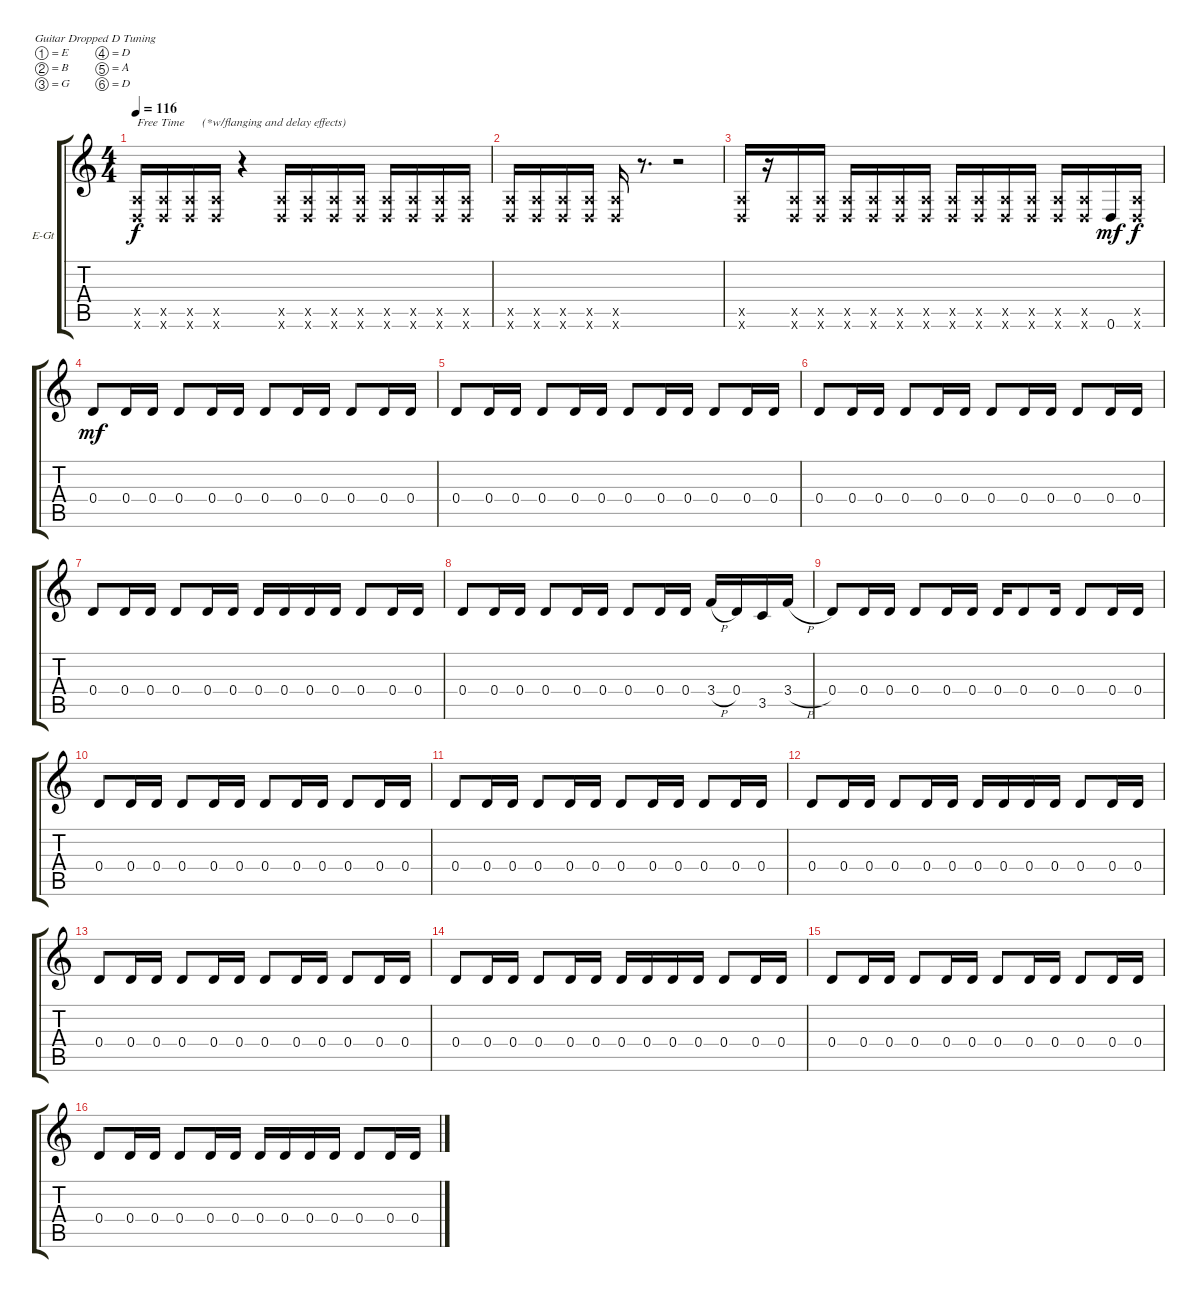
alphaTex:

\bracketExtendMode groupsimilarinstruments
\firstSystemTrackNameOrientation horizontal
\otherSystemsTrackNameOrientation horizontal
\track ("Guitar 1" "E-Gt") {instrument electricguitarmuted}
\staff {score tabs}
\tuning (E4 B3 G3 D3 A2 D2)
\ts (4 4)
\tempo 116
\clef g2
\ks c
(0.5{x} 0.6{x}).16{txt "Free Time      (*w/flanging and delay effects)" dy f instrument electricguitarmuted} (0.6{x} 0.5{x}).16 (0.5{x} 0.6{x}).16 (0.5{x} 0.6{x}).16 r.4 (0.5{x} 0.6{x}).16 (0.6{x} 0.5{x}).16 (0.5{x} 0.6{x}).16 (0.5{x} 0.6{x}).16 (0.5{x} 0.6{x}).16 (0.5{x} 0.6{x}).16 (0.5{x} 0.6{x}).16 (0.5{x} 0.6{x}).16 |
(0.5{x} 0.6{x}).16 (0.5{x} 0.6{x}).16 (0.6{x} 0.5{x}).16 (0.6{x} 0.5{x}).16 (0.6{x} 0.5{x}).16 r.8{d} r.2 |
(0.6{x} 0.5{x}).16 r.16 (0.6{x} 0.5{x}).16 (0.6{x} 0.5{x}).16 (0.5{x} 0.6{x}).16 (0.5{x} 0.6{x}).16 (0.5{x} 0.6{x}).16 (0.5{x} 0.6{x}).16 (0.5{x} 0.6{x}).16 (0.5{x} 0.6{x}).16 (0.5{x} 0.6{x}).16 (0.5{x} 0.6{x}).16 (0.5{x} 0.6{x}).16 (0.5{x} 0.6{x}).16 0.6.16{dy mf} (0.5{x} 0.6{x}).16{dy f} |
0.4.8{dy mf} 0.4.16 0.4.16 0.4.8 0.4.16 0.4.16 0.4.8 0.4.16 0.4.16 0.4.8 0.4.16 0.4.16 |
0.4.8 0.4.16 0.4.16 0.4.8 0.4.16 0.4.16 0.4.8 0.4.16 0.4.16 0.4.8 0.4.16 0.4.16 |
0.4.8 0.4.16 0.4.16 0.4.8 0.4.16 0.4.16 0.4.8 0.4.16 0.4.16 0.4.8 0.4.16 0.4.16 |
0.4.8 0.4.16 0.4.16 0.4.8 0.4.16 0.4.16 0.4.16 0.4.16 0.4.16 0.4.16 0.4.8 0.4.16 0.4.16 |
0.4.8 0.4.16 0.4.16 0.4.8 0.4.16 0.4.16 0.4.8 0.4.16 0.4.16 3.4{h}.16 0.4.16 3.5.16 3.4{h}.16 |
0.4.8 0.4.16 0.4.16 0.4.8 0.4.16 0.4.16 0.4.16 0.4.8 0.4.16 0.4.8 0.4.16 0.4.16 |
0.4.8 0.4.16 0.4.16 0.4.8 0.4.16 0.4.16 0.4.8 0.4.16 0.4.16 0.4.8 0.4.16 0.4.16 |
0.4.8 0.4.16 0.4.16 0.4.8 0.4.16 0.4.16 0.4.8 0.4.16 0.4.16 0.4.8 0.4.16 0.4.16 |
0.4.8 0.4.16 0.4.16 0.4.8 0.4.16 0.4.16 0.4.16 0.4.16 0.4.16 0.4.16 0.4.8 0.4.16 0.4.16 |
0.4.8 0.4.16 0.4.16 0.4.8 0.4.16 0.4.16 0.4.8 0.4.16 0.4.16 0.4.8 0.4.16 0.4.16 |
0.4.8 0.4.16 0.4.16 0.4.8 0.4.16 0.4.16 0.4.16 0.4.16 0.4.16 0.4.16 0.4.8 0.4.16 0.4.16 |
0.4.8 0.4.16 0.4.16 0.4.8 0.4.16 0.4.16 0.4.8 0.4.16 0.4.16 0.4.8 0.4.16 0.4.16 |
0.4.8 0.4.16 0.4.16 0.4.8 0.4.16 0.4.16 0.4.16 0.4.16 0.4.16 0.4.16 0.4.8 0.4.16 0.4.16
